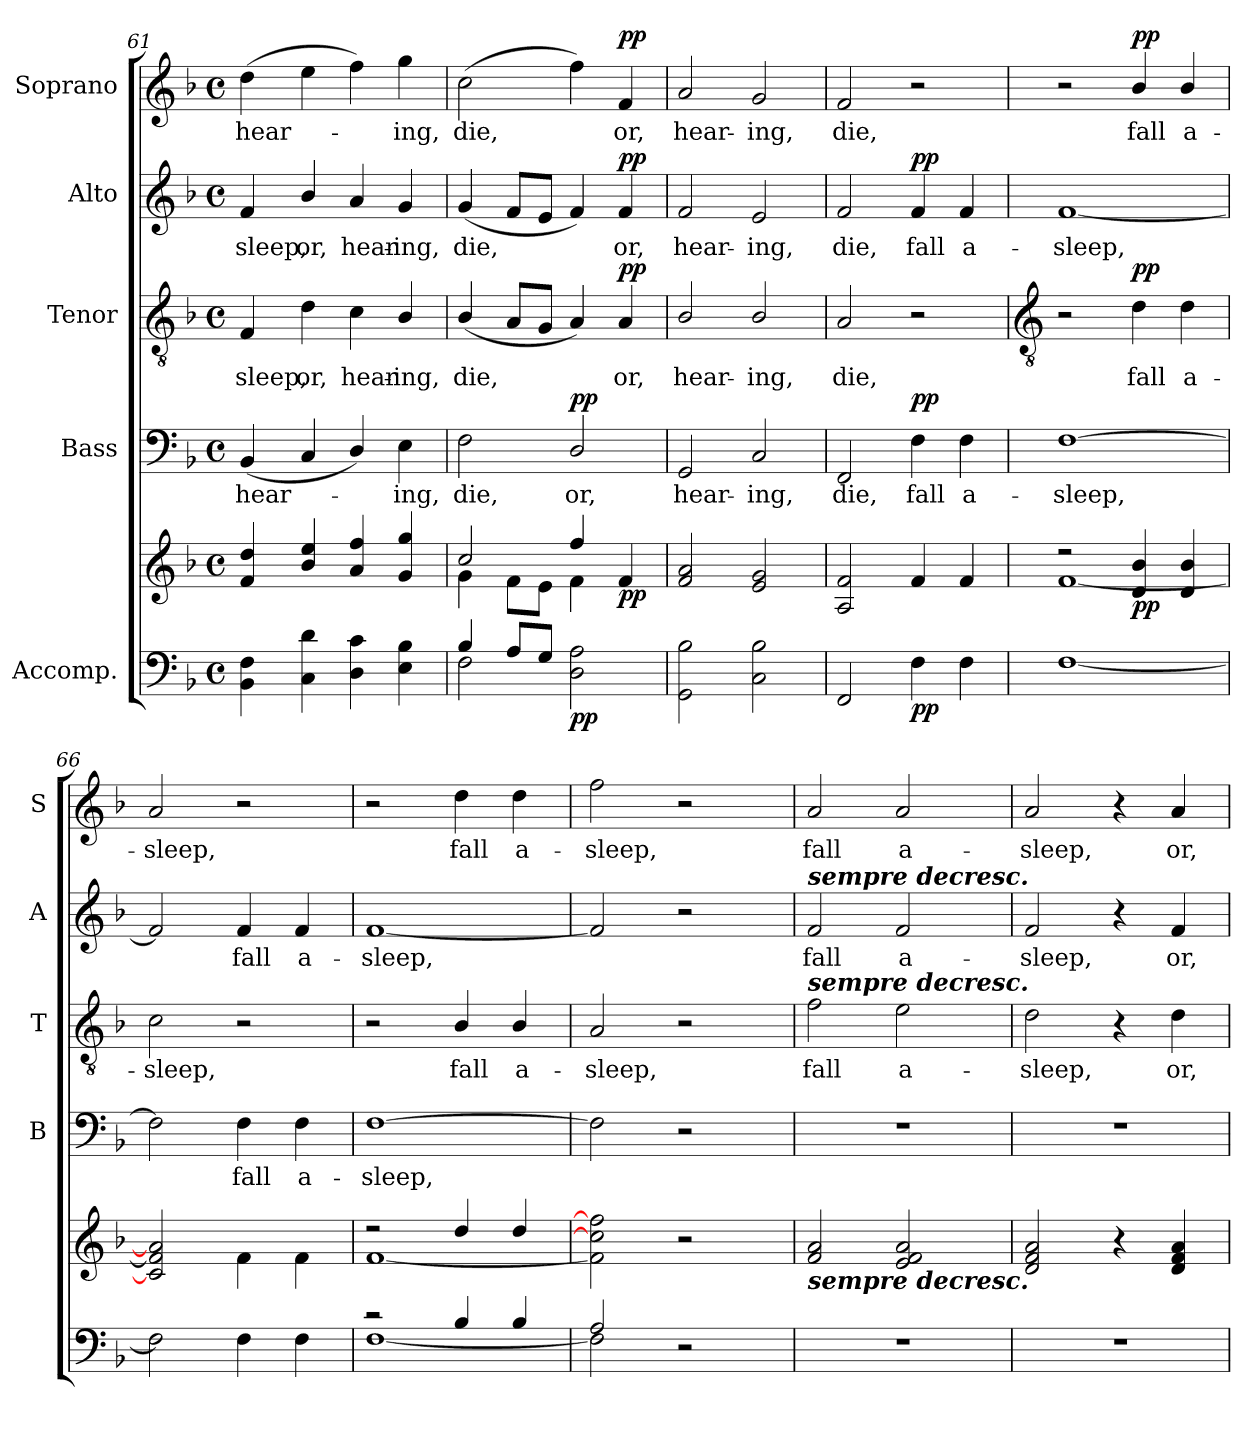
**kern	**kern	**dynam	**kern	**text	**dynam	**kern	**text	**dynam	**kern	**text	**dynam	**kern	**text	**dynam
*part5	*part5	*part5	*part4	*part4	*part4	*part3	*part3	*part3	*part2	*part2	*part2	*part1	*part1	*part1
*staff6	*staff5	*staff5/6	*staff4	*staff4	*staff4	*staff3	*staff3	*staff3	*staff2	*staff2	*staff2	*staff1	*staff1	*staff1
*I"Accomp.	*	*	*I"Bass	*	*	*I"Tenor	*	*	*I"Alto	*	*	*I"Soprano	*	*
*	*	*	*I'B	*	*	*I'T	*	*	*I'A	*	*	*I'S	*	*
*clefF4	*clefG2	*	*clefF4	*	*	*clefGv2	*	*	*clefG2	*	*	*clefG2	*	*
*k[b-]	*k[b-]	*	*k[b-]	*	*	*k[b-]	*	*	*k[b-]	*	*	*k[b-]	*	*
*F:	*F:	*	*F:	*	*	*F:	*	*	*F:	*	*	*F:	*	*
*M4/4	*M4/4	*	*M4/4	*	*	*M4/4	*	*	*M4/4	*	*	*M4/4	*	*
*met(c)	*met(c)	*	*met(c)	*	*	*met(c)	*	*	*met(c)	*	*	*met(c)	*	*
=61	=61	=61	=61	=61	=61	=61	=61	=61	=61	=61	=61	=61	=61	=61
*^	*^	*	*	*	*	*	*	*	*	*	*	*	*	*
!	!	!	!	!	!	!LO:LY:b	!	!	!LO:LY:b	!	!	!LO:LY:b	!	!	!LO:LY:b	!
1ryy	4BB-\ 4F\	4f 4dd	1ryy	.	(<4BB-	hear-	.	4F	-sleep,	.	4f	-sleep,	.	(>4dd	hear-	.
!	!	!	!	!	!	!	!	!	!LO:LY:b	!	!	!LO:LY:b	!	!	!	!
.	4C\ 4d\	4b- 4ee	.	.	4C	.	.	4d	or,	.	4b-/	or,	.	4ee	.	.
!	!	!	!	!	!	!	!	!	!LO:LY:b	!	!	!LO:LY:b	!	!	!	!
.	4D\ 4c\	4a 4ff	.	.	4D/)	.	.	4c	hear-	.	4a	hear-	.	4ff)	.	.
!	!	!	!	!	!	!LO:LY:b	!	!	!LO:LY:b	!	!	!LO:LY:b	!	!	!LO:LY:b	!
.	4E\ 4B-\	4g 4gg	.	.	4E	ing,	.	4B-/	-ing,	.	4g	-ing,	.	4gg	ing,	.
=62	=62	=62	=62	=62	=62	=62	=62	=62	=62	=62	=62	=62	=62	=62	=62	=62
!	!	!	!	!	!	!LO:LY:b	!	!	!LO:LY:b	!	!	!LO:LY:b	!	!	!LO:LY:b	!
4B-/	2F\	2cc/	4g\	.	2F	die,	.	(<4B-/	die,	.	(<4g	die,	.	(>2cc	die,	.
8A/L	.	.	8f\L	.	.	.	.	8A/L	.	.	8fL	.	.	.	.	.
8G/J	.	.	8e\J	.	.	.	.	8G/J	.	.	8eJ	.	.	.	.	.
!	!	!	!	!LO:DY:b=2	!	!LO:LY:b	!LO:DY:b	!	!	!	!	!	!	!	!	!
2ryy	2D\ 2A\	4ff/	4f\	pp	2D/	or,	pp	4A/)	.	.	4f)	.	.	4ff)	.	.
!	!	!	!	!LO:DY:b	!	!	!	!	!LO:LY:b	!LO:DY:b	!	!LO:LY:b	!LO:DY:b	!	!LO:LY:b	!LO:DY:b
.	.	4f	4ryy	pp	.	.	.	4A/	or,	pp	4f	or,	pp	4f	or,	pp
=63	=63	=63	=63	=63	=63	=63	=63	=63	=63	=63	=63	=63	=63	=63	=63	=63
!	!	!	!	!	!	!LO:LY:b	!	!	!LO:LY:b	!	!	!LO:LY:b	!	!	!LO:LY:b	!
1ryy	2GG\ 2B-\	2f 2a	1ryy	.	2GG	hear-	.	2B-/	hear-	.	2f	hear-	.	2a	hear-	.
!	!	!	!	!	!	!LO:LY:b	!	!	!LO:LY:b	!	!	!LO:LY:b	!	!	!LO:LY:b	!
.	2C\ 2B-\	2e 2g	.	.	2C	-ing,	.	2B-/	-ing,	.	2e	-ing,	.	2g	-ing,	.
=64	=64	=64	=64	=64	=64	=64	=64	=64	=64	=64	=64	=64	=64	=64	=64	=64
!	!	!	!	!	!	!LO:LY:b	!	!	!LO:LY:b	!	!	!LO:LY:b	!	!	!LO:LY:b	!
1ryy	2FF/	2A 2f	1ryy	.	2FF	die,	.	2A	die,	.	2f	die,	.	2f	die,	.
!	!	!	!	!LO:DY:b=2	!	!LO:LY:b	!LO:DY:b	!	!	!	!	!LO:LY:b	!LO:DY:b	!	!	!
.	4F\	4f	.	pp	4F	fall	pp	2r	.	.	4f	fall	pp	2r	.	.
!	!	!	!	!	!	!LO:LY:b	!	!	!	!	!	!LO:LY:b	!	!	!	!
.	4F\	4f	.	.	4F	a-	.	.	.	.	4f	a-	.	.	.	.
!!LO:LB:g=z
=65	=65	=65	=65	=65	=65	=65	=65	=65	=65	=65	=65	=65	=65	=65	=65	=65
*	*	*	*	*	*	*	*	*clefGv2	*	*	*	*	*	*	*	*
!	!	!	!	!	!	!LO:LY:b	!	!	!	!	!	!LO:LY:b	!	!	!	!
1ryy	[1F\	2r	[1f\	.	[1F	-sleep,	.	2r	.	.	[1f	-sleep,	.	2r	.	.
!	!	!	!	!LO:DY:b	!	!	!	!	!LO:LY:b	!LO:DY:b	!	!	!	!	!LO:LY:b	!LO:DY:b
.	.	4d/ 4b-/	.	pp	.	.	.	4d	fall	pp	.	.	.	4b-/	fall	pp
!	!	!	!	!	!	!	!	!	!LO:LY:b	!	!	!	!	!	!LO:LY:b	!
.	.	4d/ 4b-/	.	.	.	.	.	4d	a-	.	.	.	.	4b-/	a-	.
=66	=66	=66	=66	=66	=66	=66	=66	=66	=66	=66	=66	=66	=66	=66	=66	=66
!	!	!	!	!	!	!	!	!	!LO:LY:b	!	!	!	!	!	!LO:LY:b	!
1ryy	2F\]	2.ryy	2c/] 2f/] 2a/]	.	2F]	.	.	2c	-sleep,	.	2f]	.	.	2a	-sleep,	.
!	!	!	!	!	!	!LO:LY:b	!	!	!	!	!	!LO:LY:b	!	!	!	!
.	4F\	.	4f\	.	4F	fall	.	2r	.	.	4f	fall	.	2r	.	.
!	!	!	!	!	!	!LO:LY:b	!	!	!	!	!	!LO:LY:b	!	!	!	!
.	4F\	4ryy	4f\	.	4F	a-	.	.	.	.	4f	a-	.	.	.	.
=67	=67	=67	=67	=67	=67	=67	=67	=67	=67	=67	=67	=67	=67	=67	=67	=67
!	!	!	!	!	!	!LO:LY:b	!	!	!	!	!	!LO:LY:b	!	!	!	!
2r	[1F\	2r	[1f\	.	[1F	-sleep,	.	2r	.	.	[1f	-sleep,	.	2r	.	.
!	!	!	!	!	!	!	!	!	!LO:LY:b	!	!	!	!	!	!LO:LY:b	!
4B-/	.	4dd/	.	.	.	.	.	4B-/	fall	.	.	.	.	4dd	fall	.
!	!	!	!	!	!	!	!	!	!LO:LY:b	!	!	!	!	!	!LO:LY:b	!
4B-/	.	4dd/	.	.	.	.	.	4B-/	a-	.	.	.	.	4dd	a-	.
=68	=68	=68	=68	=68	=68	=68	=68	=68	=68	=68	=68	=68	=68	=68	=68	=68
!	!	!	!	!	!	!	!	!	!LO:LY:b	!	!	!	!	!	!LO:LY:b	!
2A/	2F\]	2ryy	2f\] 2cc\] 2ff\]	.	2F]	.	.	2A	-sleep,	.	2f]	.	.	2ff	-sleep,	.
4ryy	2r	2r	4ryy	.	2r	.	.	2r	.	.	2r	.	.	2r	.	.
4ryy	.	.	4ryy	.	.	.	.	.	.	.	.	.	.	.	.	.
=69	=69	=69	=69	=69	=69	=69	=69	=69	=69	=69	=69	=69	=69	=69	=69	=69
!	!	!	!	!	!	!	!	!	!	!	!LO:TX:a:Bi:t=sempre decresc.	!	!	!	!	!
!	!	!	!	!	!	!	!	!LO:TX:a:Bi:t=sempre decresc.	!	!	!	!	!	!	!	!
!	!	!LO:TX:b:Bi:t=sempre decresc.	!	!	!	!	!	!	!	!	!	!	!	!	!	!
!	!	!	!	!	!	!	!	!	!LO:LY:b	!	!	!LO:LY:b	!	!	!LO:LY:b	!
2.ryy	1r	2f 2a	2.ryy	.	1r	.	.	2f	fall	.	2f	fall	.	2a	fall	.
!	!	!	!	!	!	!	!	!	!LO:LY:b	!	!	!LO:LY:b	!	!	!LO:LY:b	!
.	.	2e 2f 2a	.	.	.	.	.	2e	a-	.	2f	a-	.	2a	a-	.
4ryy	.	.	4ryy	.	.	.	.	.	.	.	.	.	.	.	.	.
=70	=70	=70	=70	=70	=70	=70	=70	=70	=70	=70	=70	=70	=70	=70	=70	=70
!	!	!	!	!	!	!	!	!	!LO:LY:b	!	!	!LO:LY:b	!	!	!LO:LY:b	!
2.ryy	1r	2d 2f 2a	2.ryy	.	1r	.	.	2d	-sleep,	.	2f	-sleep,	.	2a	-sleep,	.
.	.	4r	.	.	.	.	.	4r	.	.	4r	.	.	4r	.	.
!	!	!	!	!	!	!	!	!	!LO:LY:b	!	!	!LO:LY:b	!	!	!LO:LY:b	!
4ryy	.	4d 4f 4a	4ryy	.	.	.	.	4d	or,	.	4f	or,	.	4a	or,	.
*v	*v	*	*	*	*	*	*	*	*	*	*	*	*	*	*	*
*	*v	*v	*	*	*	*	*	*	*	*	*	*	*	*	*
=	=	=	=	=	=	=	=	=	=	=	=	=	=	=
*-	*-	*-	*-	*-	*-	*-	*-	*-	*-	*-	*-	*-	*-	*-
